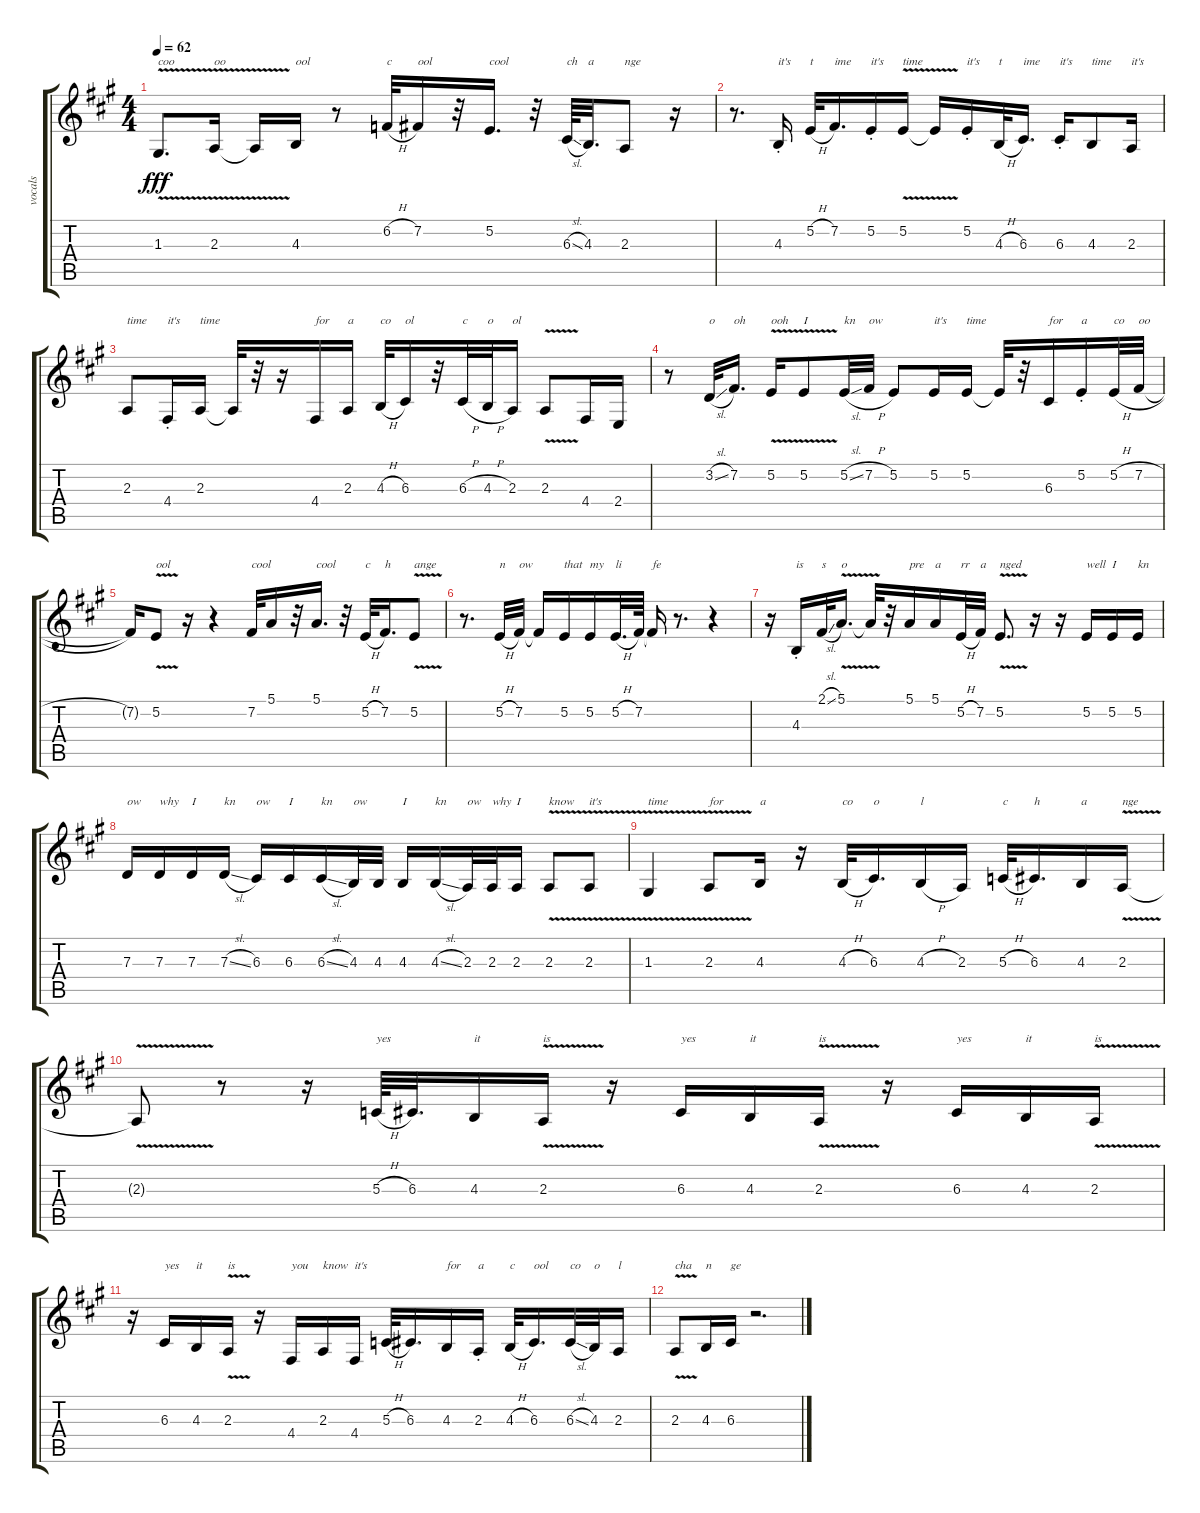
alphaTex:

\track ("vocals" "vocals") {instrument synthvoice}
\staff {score tabs}
\tuning (E4 B3 G3 D3 A2 E2) {hide}
\ts (4 4)
\tempo 62
\clef g2
\ks a
1.3{v}.8{d txt "coo" dy fff} 2.3{v}.16{txt "oo"} 2.3{t}.16 4.3.16{txt "ool"} r.8 6.2{h}.32{txt "c"} 7.2.16{txt "ool"} r.32 5.2.16{d txt "cool"} r.32 6.3{sl}.64{txt "ch"} 4.3.32{d txt "a"} 2.3.8{txt "nge"} r.16 |
r.8{d} 4.3{st}.16{txt "it's"} 5.2{h}.32{txt "t"} 7.2.16{d txt "ime"} 5.2{st}.16{txt "it's"} 5.2{v}.16{txt "time"} 5.2{t}.16 5.2{st}.16{txt "it's"} 4.3{h}.32{txt "t"} 6.3.16{d txt "ime"} 6.3{st}.16{txt "it's"} 4.3.8{txt "time"} 2.3.16{txt "it's"} |
2.3.8{txt "time"} 4.4{st}.16{txt "it's"} 2.3.16{txt "time"} 2.3{t}.32 r.32 r.16 4.4.16{txt "for"} 2.3.16{txt "a"} 4.3{h}.32{txt "co"} 6.3.16{txt "ol"} r.32 6.3{h}.32{txt "c"} 4.3{h}.32{txt "o"} 2.3.16{txt "ol"} 2.3{v}.8 4.4.16 2.4.16 |
r.8 3.2{sl}.32{txt "o"} 7.2.16{d txt "oh"} 5.2{v}.16{txt "ooh"} 5.2{v}.8{txt "I"} 5.2{sl}.32{txt "kn"} 7.2{h}.32{txt "ow"} 5.2.8 5.2.16{txt "it's"} 5.2.16{txt "time"} 5.2{t}.32 r.32 6.3.16{txt "for"} 5.2{st}.16{txt "a"} 5.2{h}.32{txt "co"} 7.2{h}.32{txt "oo"} |
7.2{t}.16 5.2{v}.8{txt "ool"} r.16 r.4 7.2.32{txt "cool"} 5.1.16 r.32 5.1.16{d txt "cool"} r.32 5.2{h}.32{txt "c"} 7.2.16{d txt "h"} 5.2{v}.8{txt "ange"} |
r.8{d} 5.2{h}.32{txt "n"} 7.2.32{txt "ow"} 7.2{t}.16 5.2.16{txt "that"} 5.2.16{txt "my"} 5.2{h}.32{d txt "li"} 7.2.64 7.2{t}.16{txt "fe"} r.8{d} r.4 |
r.16 4.3{st}.16{txt "is"} 2.1{sl}.32{txt "s"} 5.1{v}.16{d txt "o"} 5.1{t}.32 r.32 5.1.16{txt "pre"} 5.1.16{txt "a"} 5.2{h}.32{txt "rr"} 7.2.32{txt "a"} 5.2{v}.8{d txt "nged"} r.16 r.16 5.2.16{txt "well"} 5.2.16{txt "I"} 5.2.16{txt "kn"} |
7.3.16{txt "ow"} 7.3.16{txt "why"} 7.3.16{txt "I"} 7.3{sl}.16{txt "kn"} 6.3.16{txt "ow"} 6.3.16{txt "I"} 6.3{sl}.16{txt "kn"} 4.3.32{txt "ow"} 4.3.32 4.3.16{txt "I"} 4.3{sl}.16{txt "kn"} 2.3.32{txt "ow"} 2.3.32{txt "why"} 2.3.16{txt "I"} 2.3{v}.8{txt "know"} 2.3{v}.8{txt "it's"} |
1.3{v}.4{txt "time"} 2.3{v}.8{txt "for"} 4.3.16{txt "a"} r.16 4.3{h}.32{txt "co"} 6.3.16{d txt "o"} 4.3{h}.16{txt "l"} 2.3.16 5.3{h}.32{txt "c"} 6.3.16{d txt "h"} 4.3.16{txt "a"} 2.3{v}.16{txt "nge"} |
2.3{t}.8 r.8 r.16 5.3{h}.64{txt "yes"} 6.3.32{d} 4.3.16{txt "it"} 2.3{v}.16{txt "is"} r.16 6.3.16{txt "yes"} 4.3.16{txt "it"} 2.3{v}.16{txt "is"} r.16 6.3.16{txt "yes"} 4.3.16{txt "it"} 2.3{v}.16{txt "is"} |
r.16 6.3.16{txt "yes"} 4.3.16{txt "it"} 2.3{v}.16{txt "is"} r.16 4.4.16{txt "you"} 2.3.16{txt "know"} 4.4.16{txt "it's"} 5.3{h}.32 6.3.16{d} 4.3.16{txt "for"} 2.3{st}.16{txt "a"} 4.3{h}.32{txt "c"} 6.3.16{d txt "ool"} 6.3{sl}.32{txt "co"} 4.3.32{txt "o"} 2.3.16{txt "l"} |
2.3{v}.8{txt "cha"} 4.3.16{txt "n"} 6.3.16{txt "ge"} r.2{d}
